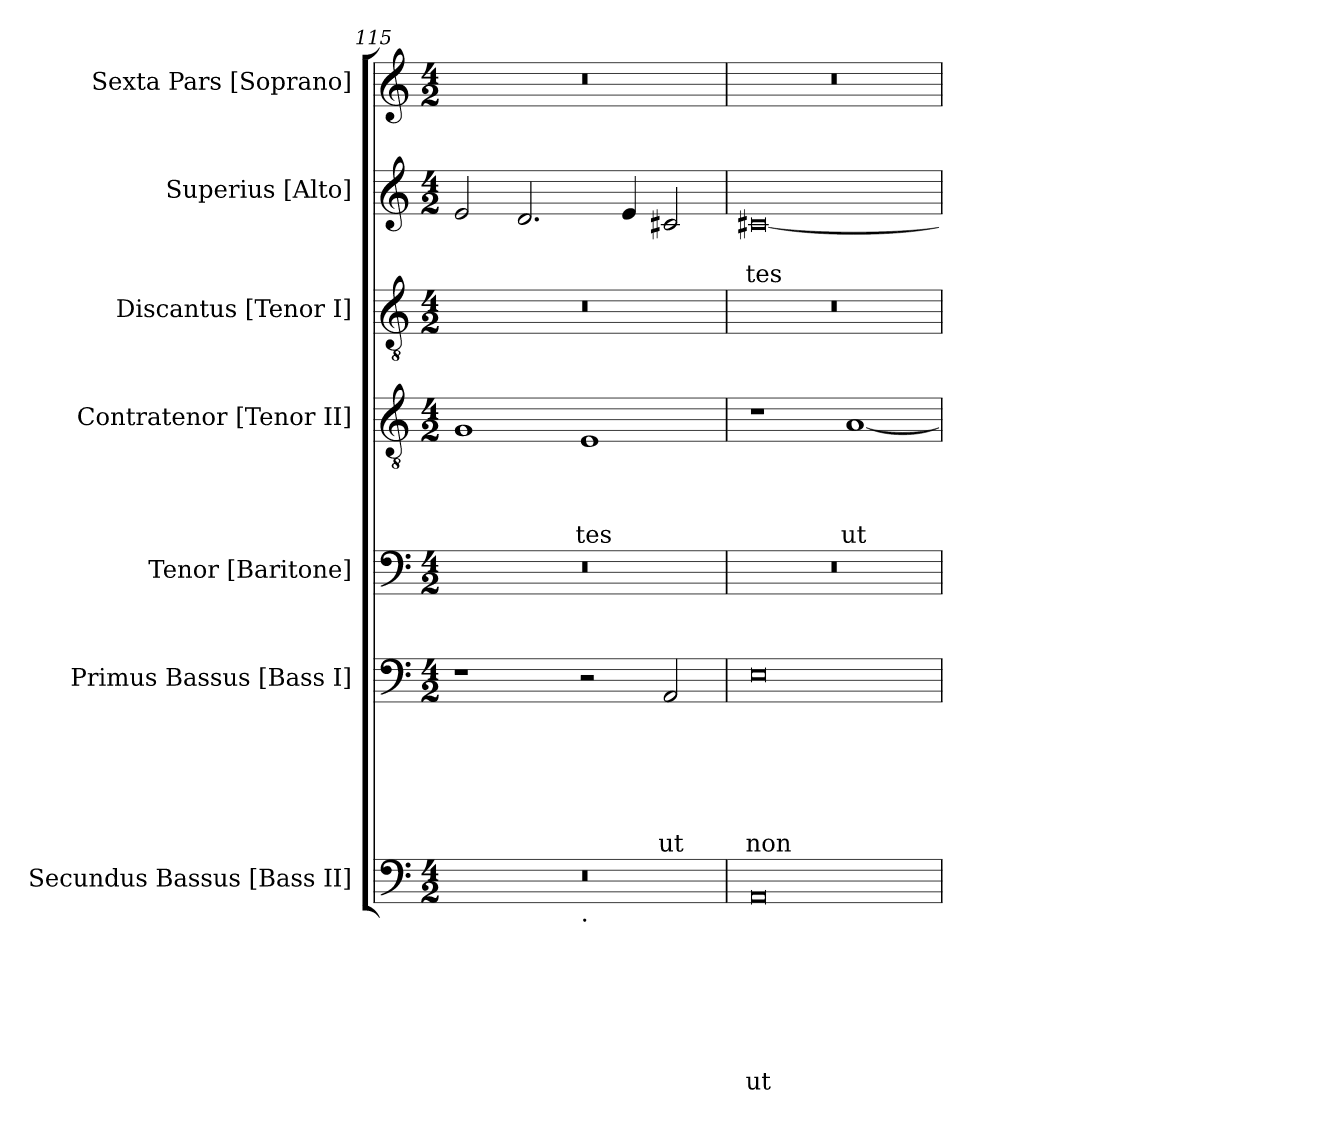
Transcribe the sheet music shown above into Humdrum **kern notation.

**kern	**text	**text	**text	**text	**text	**text	**text	**kern	**text	**text	**text	**text	**text	**text	**kern	**kern	**text	**text	**text	**text	**kern	**kern	**text	**text	**kern
*part7	*part7	*part7	*part7	*part7	*part7	*part7	*part7	*part6	*part6	*part6	*part6	*part6	*part6	*part6	*part5	*part4	*part4	*part4	*part4	*part4	*part3	*part2	*part2	*part2	*part1
*staff7	*staff7	*staff7	*staff7	*staff7	*staff7	*staff7	*staff7	*staff6	*staff6	*staff6	*staff6	*staff6	*staff6	*staff6	*staff5	*staff4	*staff4	*staff4	*staff4	*staff4	*staff3	*staff2	*staff2	*staff2	*staff1
*I"Secundus Bassus [Bass II]	*	*	*	*	*	*	*	*I"Primus Bassus [Bass I]	*	*	*	*	*	*	*I"Tenor [Baritone]	*I"Contratenor [Tenor II]	*	*	*	*	*I"Discantus [Tenor I]	*I"Superius [Alto]	*	*	*I"Sexta Pars [Soprano]
*I'B II	*	*	*	*	*	*	*	*I'B I	*	*	*	*	*	*	*I'Bar	*I'T II	*	*	*	*	*I'T I	*I'A	*	*	*I'S
!!LO:LB:g=z
*clefF4	*	*	*	*	*	*	*	*clefF4	*	*	*	*	*	*	*clefF4	*clefGv2	*	*	*	*	*clefGv2	*clefG2	*	*	*clefG2
*k[]	*	*	*	*	*	*	*	*k[]	*	*	*	*	*	*	*k[]	*k[]	*	*	*	*	*k[]	*k[]	*	*	*k[]
*C:	*	*	*	*	*	*	*	*C:	*	*	*	*	*	*	*C:	*C:	*	*	*	*	*C:	*C:	*	*	*C:
*M4/2	*	*	*	*	*	*	*	*M4/2	*	*	*	*	*	*	*M4/2	*M4/2	*	*	*	*	*M4/2	*M4/2	*	*	*M4/2
=115	=115	=115	=115	=115	=115	=115	=115	=115	=115	=115	=115	=115	=115	=115	=115	=115	=115	=115	=115	=115	=115	=115	=115	=115	=115
*^	*	*	*	*	*	*	*	*	*	*	*	*	*	*	*	*	*	*	*	*	*	*	*	*	*
0r	1ryy	.	.	.	.	.	.	.	1r	.	.	.	.	.	.	0r	1G	.	.	.	.	0r	2e/	.	.	0r
.	.	.	.	.	.	.	.	.	.	.	.	.	.	.	.	.	.	.	.	.	.	.	2.d/	.	.	.
!	!LO:TX:b:t=.	!	!	!	!	!	!	!	!	!	!	!	!	!	!	!	!	!	!	!	!	!	!	!	!	!
!	!	!	!	!	!	!	!	!	!	!	!	!	!	!	!	!	!	!	!	!	!LO:LY:b	!	!	!	!	!
.	1ryy	.	.	.	.	.	.	.	2r	.	.	.	.	.	.	.	1E	.	.	.	-tes	.	.	.	.	.
.	.	.	.	.	.	.	.	.	.	.	.	.	.	.	.	.	.	.	.	.	.	.	4e/	.	.	.
!	!	!	!	!	!	!	!	!	!	!	!	!	!	!	!LO:LY:b	!	!	!	!	!	!	!	!	!	!	!
.	.	.	.	.	.	.	.	.	2AA/	.	.	.	.	.	ut	.	.	.	.	.	.	.	2c#X/	.	.	.
=116	=116	=116	=116	=116	=116	=116	=116	=116	=116	=116	=116	=116	=116	=116	=116	=116	=116	=116	=116	=116	=116	=116	=116	=116	=116	=116
!	!	!	!	!	!	!	!	!LO:LY:b:rj	!	!	!	!	!	!	!LO:LY:b	!	!	!	!	!	!	!	!	!	!LO:LY:b	!
*v	*v	*	*	*	*	*	*	*	*	*	*	*	*	*	*	*	*	*	*	*	*	*	*	*	*	*
0AA	.	.	.	.	.	.	ut	0E	.	.	.	.	.	non	0r	1r	.	.	.	.	0r	[<0c#X	.	-tes	0r
!	!	!	!	!	!	!	!	!	!	!	!	!	!	!	!	!	!	!	!	!LO:LY:b	!	!	!	!	!
.	.	.	.	.	.	.	.	.	.	.	.	.	.	.	.	[<1A	.	.	.	ut	.	.	.	.	.
=	=	=	=	=	=	=	=	=	=	=	=	=	=	=	=	=	=	=	=	=	=	=	=	=	=
*-	*-	*-	*-	*-	*-	*-	*-	*-	*-	*-	*-	*-	*-	*-	*-	*-	*-	*-	*-	*-	*-	*-	*-	*-	*-
